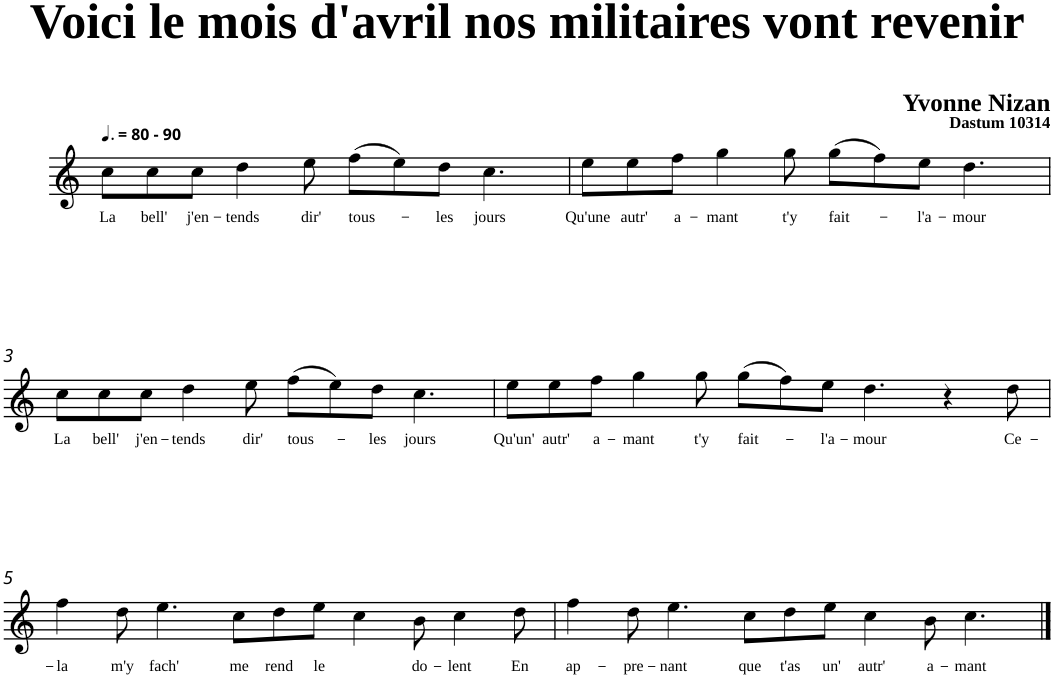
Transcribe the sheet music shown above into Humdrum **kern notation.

**kern	**text
*part1	*part1
*staff1	*staff1
*clefG2	*
*k[]	*
=1	=1
!LO:TX:a:B:t=- 90	!
!	!LO:LY:b
8cc\L	La
!	!LO:LY:b
8cc\	bell'
!	!LO:LY:b
8cc\J	j'en-
!	!LO:LY:b
4dd\	-tends
!	!LO:LY:b
8ee\	dir'
!	!LO:LY:b
(>8ff\L	tous-
8ee\)	.
!	!LO:LY:b
8dd\J	-les
!	!LO:LY:b
4.cc\	jours
=2	=2
!	!LO:LY:b
8ee\L	Qu'une
!	!LO:LY:b
8ee\	autr'
!	!LO:LY:b
8ff\J	a-
!	!LO:LY:b
4gg\	-mant
!	!LO:LY:b
8gg\	t'y
!	!LO:LY:b
(>8gg\L	fait-
8ff\)	.
!	!LO:LY:b
8ee\J	-l'a-
!	!LO:LY:b
4.dd\	-mour
!!LO:LB:g=z
=3	=3
!	!LO:LY:b
8cc\L	La
!	!LO:LY:b
8cc\	bell'
!	!LO:LY:b
8cc\J	j'en-
!	!LO:LY:b
4dd\	-tends
!	!LO:LY:b
8ee\	dir'
!	!LO:LY:b
(>8ff\L	tous-
8ee\)	.
!	!LO:LY:b
8dd\J	-les
!	!LO:LY:b
4.cc\	jours
=4	=4
!	!LO:LY:b
8ee\L	Qu'un'
!	!LO:LY:b
8ee\	autr'
!	!LO:LY:b
8ff\J	a-
!	!LO:LY:b
4gg\	-mant
!	!LO:LY:b
8gg\	t'y
!	!LO:LY:b
(>8gg\L	fait-
8ff\)	.
!	!LO:LY:b
8ee\J	-l'a-
!	!LO:LY:b
4.dd\	-mour
4r	.
!	!LO:LY:b
8dd\	Ce-
!!LO:LB:g=z
=5	=5
!	!LO:LY:b
4ff\	-la
!	!LO:LY:b
8dd\	m'y
!	!LO:LY:b
4.ee\	fach'
!	!LO:LY:b
8cc\L	me
!	!LO:LY:b
8dd\	rend
!	!LO:LY:b
8ee\J	le
4cc\	.
!	!LO:LY:b
8b\	do-
!	!LO:LY:b
4cc\	-lent
!	!LO:LY:b
8dd\	En
=6	=6
!	!LO:LY:b
4ff\	ap-
!	!LO:LY:b
8dd\	-pre-
!	!LO:LY:b
4.ee\	-nant
!	!LO:LY:b
8cc\L	que
!	!LO:LY:b
8dd\	t'as
!	!LO:LY:b
8ee\J	un'
!	!LO:LY:b
4cc\	autr'
!	!LO:LY:b
8b\	a-
!	!LO:LY:b
4.cc\	-mant
==	==
*-	*-
